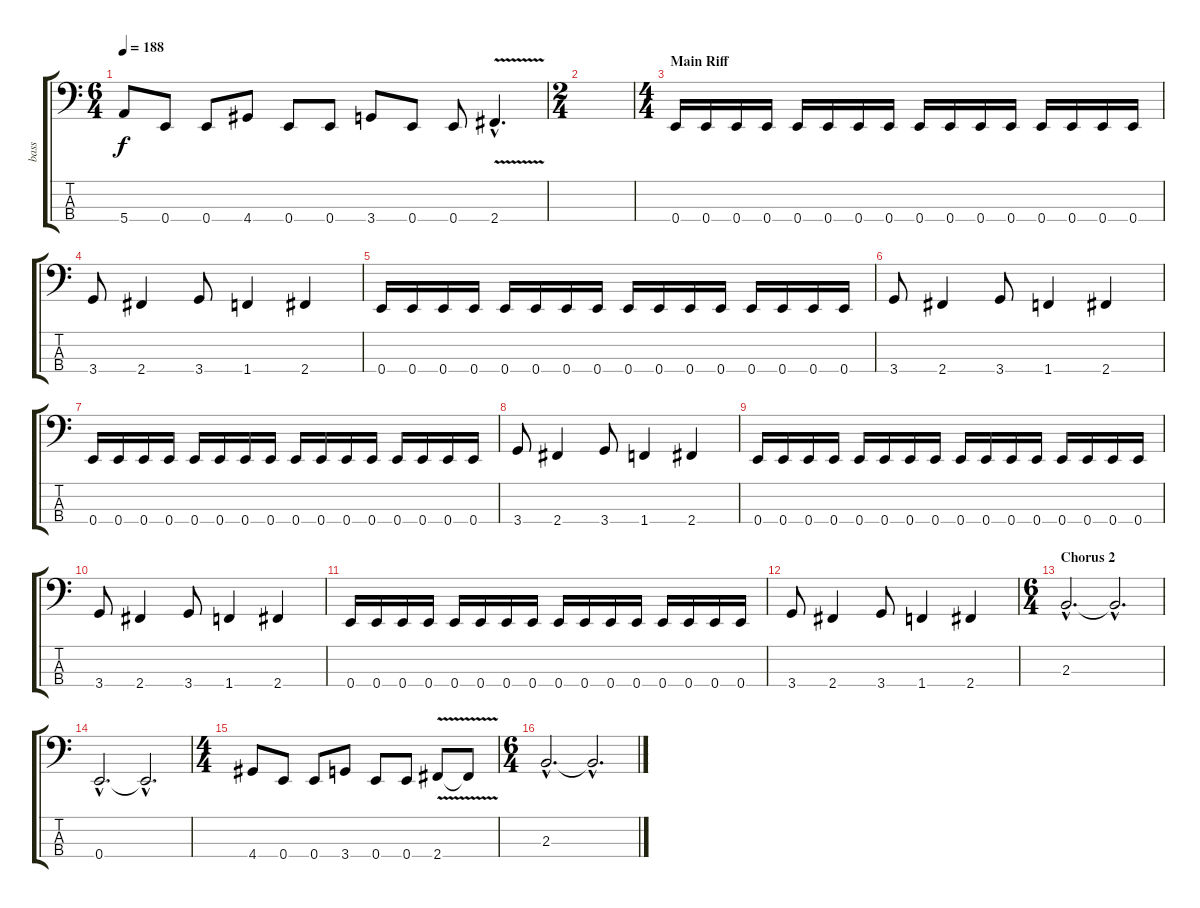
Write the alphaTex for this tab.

\track ("bass" "bass") {instrument electricbasspick}
\staff {score tabs}
\tuning (G2 D2 A1 E1) {hide}
\ts (6 4)
\tempo 188
\clef f4
\ks c
5.4.8{dy f} 0.4.8 0.4.8 4.4.8 0.4.8 0.4.8 3.4.8 0.4.8 0.4.8 2.4{v hac}.4{d} |
\ts (2 4)
|
\ts (4 4)
\section ("" "Main Riff")
0.4.16 0.4.16 0.4.16 0.4.16 0.4.16 0.4.16 0.4.16 0.4.16 0.4.16 0.4.16 0.4.16 0.4.16 0.4.16 0.4.16 0.4.16 0.4.16 |
3.4.8 2.4.4 3.4.8 1.4.4 2.4.4 |
0.4.16 0.4.16 0.4.16 0.4.16 0.4.16 0.4.16 0.4.16 0.4.16 0.4.16 0.4.16 0.4.16 0.4.16 0.4.16 0.4.16 0.4.16 0.4.16 |
3.4.8 2.4.4 3.4.8 1.4.4 2.4.4 |
0.4.16 0.4.16 0.4.16 0.4.16 0.4.16 0.4.16 0.4.16 0.4.16 0.4.16 0.4.16 0.4.16 0.4.16 0.4.16 0.4.16 0.4.16 0.4.16 |
3.4.8 2.4.4 3.4.8 1.4.4 2.4.4 |
0.4.16 0.4.16 0.4.16 0.4.16 0.4.16 0.4.16 0.4.16 0.4.16 0.4.16 0.4.16 0.4.16 0.4.16 0.4.16 0.4.16 0.4.16 0.4.16 |
3.4.8 2.4.4 3.4.8 1.4.4 2.4.4 |
0.4.16 0.4.16 0.4.16 0.4.16 0.4.16 0.4.16 0.4.16 0.4.16 0.4.16 0.4.16 0.4.16 0.4.16 0.4.16 0.4.16 0.4.16 0.4.16 |
3.4.8 2.4.4 3.4.8 1.4.4 2.4.4 |
\ts (6 4)
\section ("" "Chorus 2")
2.3{hac}.2{d} 2.3{hac t}.2{d} |
0.4{hac}.2{d} 0.4{hac t}.2{d} |
\ts (4 4)
4.4.8 0.4.8 0.4.8 3.4.8 0.4.8 0.4.8 2.4{v}.8 2.4{t}.8 |
\ts (6 4)
2.3{hac}.2{d} 2.3{hac t}.2{d}
